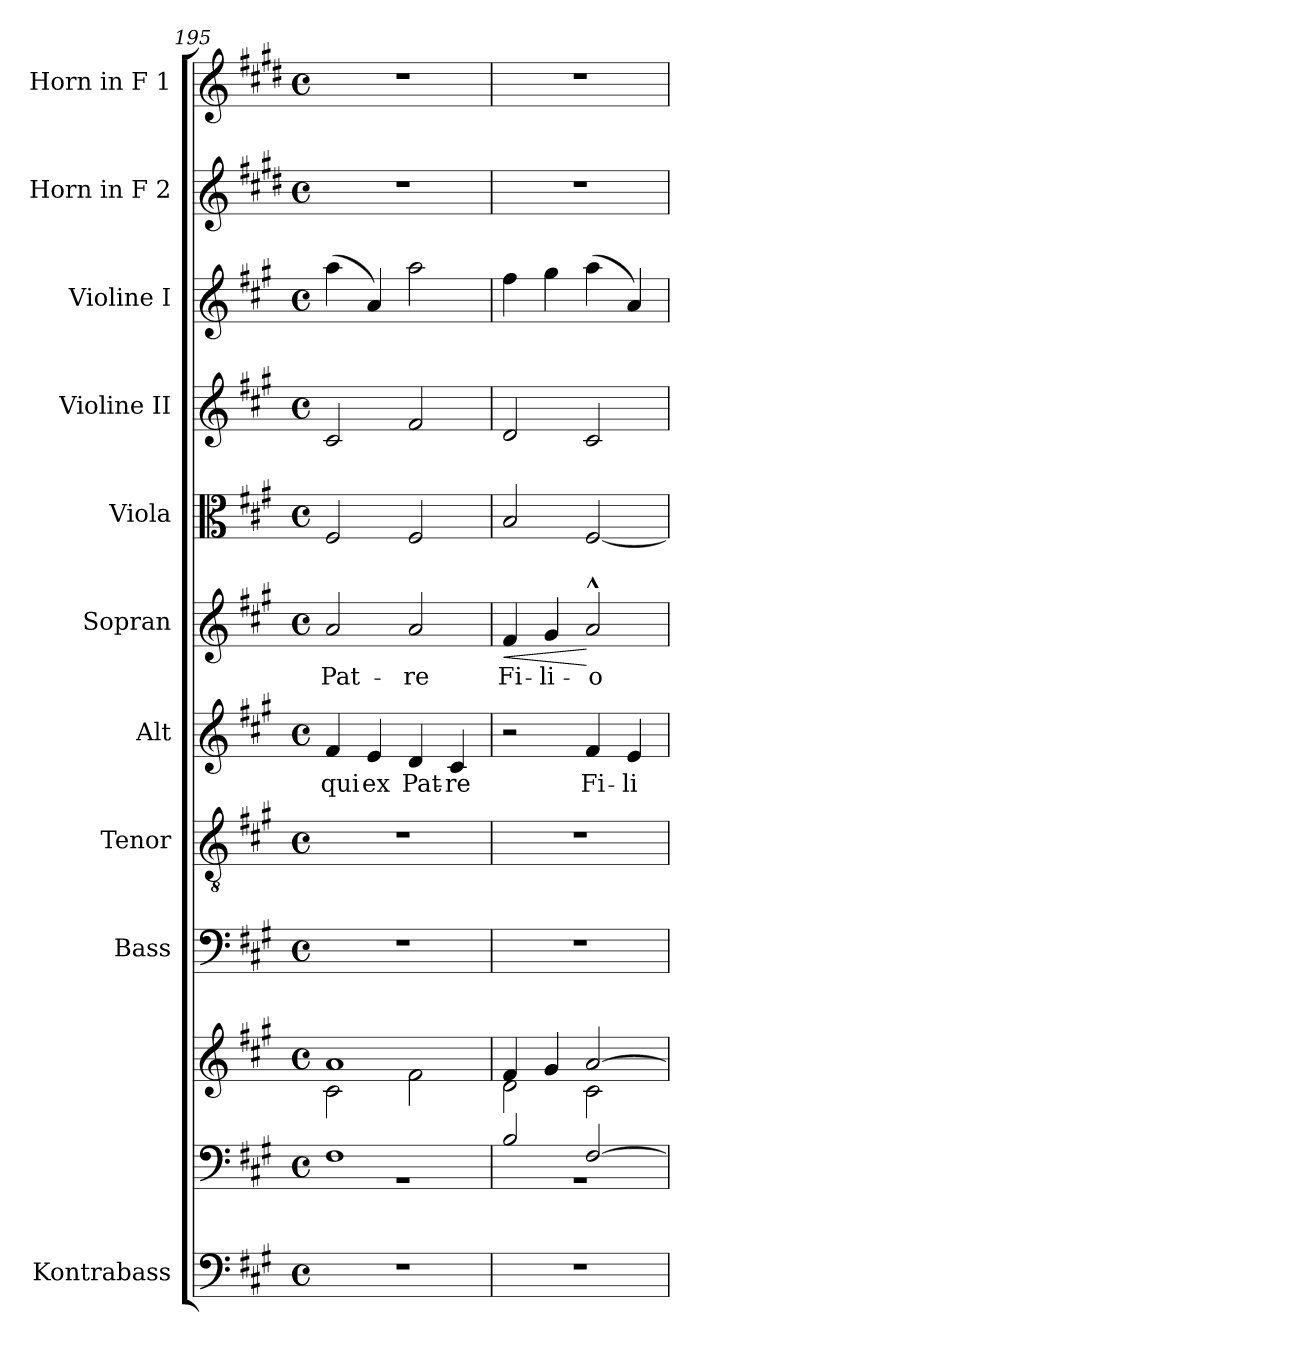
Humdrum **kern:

**kern	**kern	**kern	**kern	**kern	**kern	**text	**kern	**text	**dynam	**kern	**kern	**kern	**kern	**kern
*part11	*part10	*part10	*part9	*part8	*part7	*part7	*part6	*part6	*part6	*part5	*part4	*part3	*part2	*part1
*staff12	*staff11	*staff10	*staff9	*staff8	*staff7	*staff7	*staff6	*staff6	*staff6	*staff5	*staff4	*staff3	*staff2	*staff1
*I"Kontrabass	*	*	*I"Bass	*I"Tenor	*I"Alt	*	*I"Sopran	*	*	*I"Viola	*I"Violine II	*I"Violine I	*I"Horn in F 2	*I"Horn in F 1
*I'Kb.	*	*	*I'B.	*I'T.	*I'A.	*	*I'S.	*	*	*I'Vla.	*I'Vl. II	*I'Vl. I	*	*
*clefF4	*clefF4	*clefG2	*clefF4	*clefGv2	*clefG2	*	*clefG2	*	*	*clefC3	*clefG2	*clefG2	*clefG2	*clefG2
*ITrd7c12	*	*	*	*	*	*	*	*	*	*	*	*	*ITrd4c7	*ITrd4c7
*k[f#c#g#]	*k[f#c#g#]	*k[f#c#g#]	*k[f#c#g#]	*k[f#c#g#]	*k[f#c#g#]	*	*k[f#c#g#]	*	*	*k[f#c#g#]	*k[f#c#g#]	*k[f#c#g#]	*k[f#c#g#]	*k[f#c#g#]
*A:	*A:	*A:	*A:	*A:	*A:	*	*A:	*	*	*A:	*A:	*A:	*A:	*A:
*M4/4	*M4/4	*M4/4	*M4/4	*M4/4	*M4/4	*	*M4/4	*	*	*M4/4	*M4/4	*M4/4	*M4/4	*M4/4
*met(c)	*met(c)	*met(c)	*met(c)	*met(c)	*met(c)	*	*met(c)	*	*	*met(c)	*met(c)	*met(c)	*met(c)	*met(c)
=195	=195	=195	=195	=195	=195	=195	=195	=195	=195	=195	=195	=195	=195	=195
*	*^	*^	*	*	*	*	*	*	*	*	*	*	*	*
!	!	!	!	!	!	!	!	!LO:LY:b	!	!LO:LY:b	!	!	!	!	!	!
1r	1F#	1rBB	1a	2c#\	1r	1r	4f#/	qui	2a/	Pat-	.	2F#/	2c#/	(>4aa\	1r	1r
!	!	!	!	!	!	!	!	!LO:LY:b	!	!	!	!	!	!	!	!
.	.	.	.	.	.	.	4e/	ex	.	.	.	.	.	4a/)	.	.
!	!	!	!	!	!	!	!	!LO:LY:b	!	!LO:LY:b	!	!	!	!	!	!
.	.	.	.	2f#\	.	.	4d/	Pat-	2a/	-re	.	2F#/	2f#/	2aa\	.	.
!	!	!	!	!	!	!	!	!LO:LY:b	!	!	!	!	!	!	!	!
.	.	.	.	.	.	.	4c#/	-re	.	.	.	.	.	.	.	.
!!LO:PB:g=z
=196	=196	=196	=196	=196	=196	=196	=196	=196	=196	=196	=196	=196	=196	=196	=196	=196
!	!	!	!	!	!	!	!	!	!	!LO:LY:b	!LO:HP:b	!	!	!	!	!
1r	2B/	1rBB	4f#/	2d\	1r	1r	2r	.	4f#/	Fi-	<	2B/	2d/	4ff#\	1r	1r
!	!	!	!	!	!	!	!	!	!	!LO:LY:b	!	!	!	!	!	!
.	.	.	4g#/	.	.	.	.	.	4g#/	-li-	.	.	.	4gg#\	.	.
!	!	!	!	!	!	!	!	!LO:LY:b	!	!LO:LY:b	!	!	!	!	!	!
.	[>2F#/	.	[>2a/	2c#\	.	.	4f#/	Fi-	2a^^>/	-o-	[	[2F#/	2c#/	(>4aa\	.	.
!	!	!	!	!	!	!	!	!LO:LY:b	!	!	!	!	!	!	!	!
.	.	.	.	.	.	.	4e/	-li-	.	.	.	.	.	4a/)	.	.
*	*v	*v	*	*	*	*	*	*	*	*	*	*	*	*	*	*
*	*	*v	*v	*	*	*	*	*	*	*	*	*	*	*	*
=	=	=	=	=	=	=	=	=	=	=	=	=	=	=
*-	*-	*-	*-	*-	*-	*-	*-	*-	*-	*-	*-	*-	*-	*-
